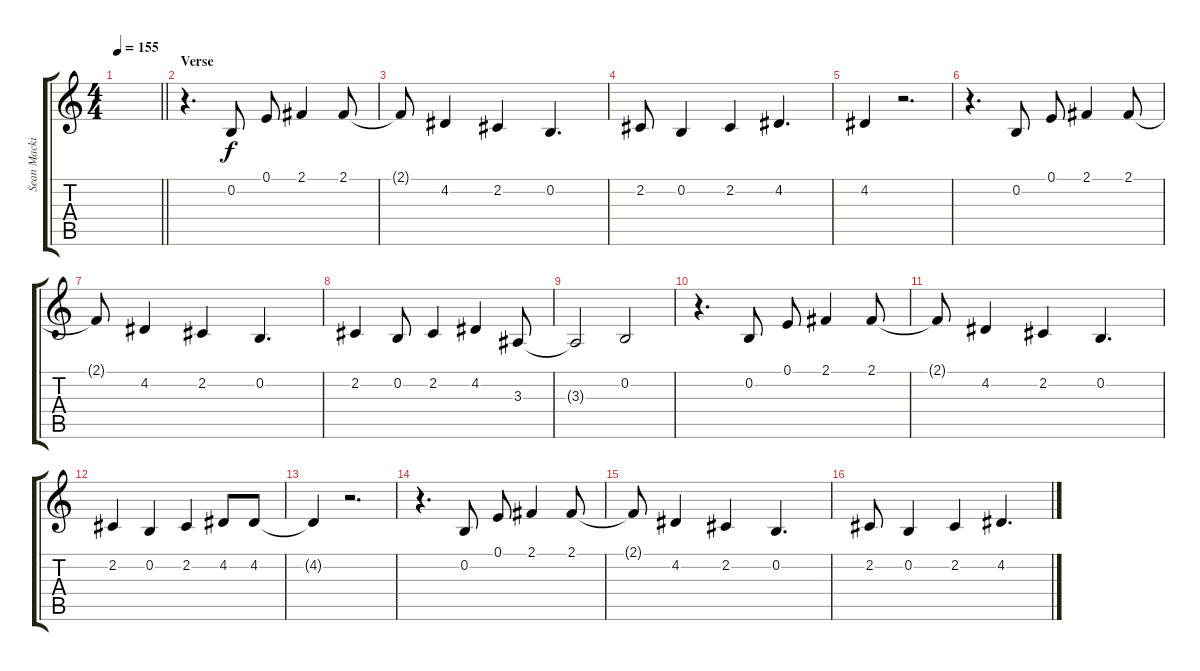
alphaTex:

\track ("Sean Mackin - Vocals" "Sean Macki") {instrument sopranosax}
\staff {score tabs}
\tuning (E4 B3 G3 D3 A2 E2) {hide}
\ts (4 4)
\tempo 155
\clef g2
\barLineRight lightlight
\ks c
|
\section ("" "Verse")
r.4{d} 0.2.8 0.1.8 2.1.4 2.1.8 |
2.1{t}.8 4.2.4 2.2.4 0.2.4{d} |
2.2.8 0.2.4 2.2.4 4.2.4{d} |
4.2.4 r.2{d} |
r.4{d} 0.2.8 0.1.8 2.1.4 2.1.8 |
2.1{t}.8 4.2.4 2.2.4 0.2.4{d} |
2.2.4 0.2.8 2.2.4 4.2.4 3.3.8 |
3.3{t}.2 0.2.2 |
r.4{d} 0.2.8 0.1.8 2.1.4 2.1.8 |
2.1{t}.8 4.2.4 2.2.4 0.2.4{d} |
2.2.4 0.2.4 2.2.4 4.2.8 4.2.8 |
4.2{t}.4 r.2{d} |
r.4{d} 0.2.8 0.1.8 2.1.4 2.1.8 |
2.1{t}.8 4.2.4 2.2.4 0.2.4{d} |
2.2.8 0.2.4 2.2.4 4.2.4{d}
